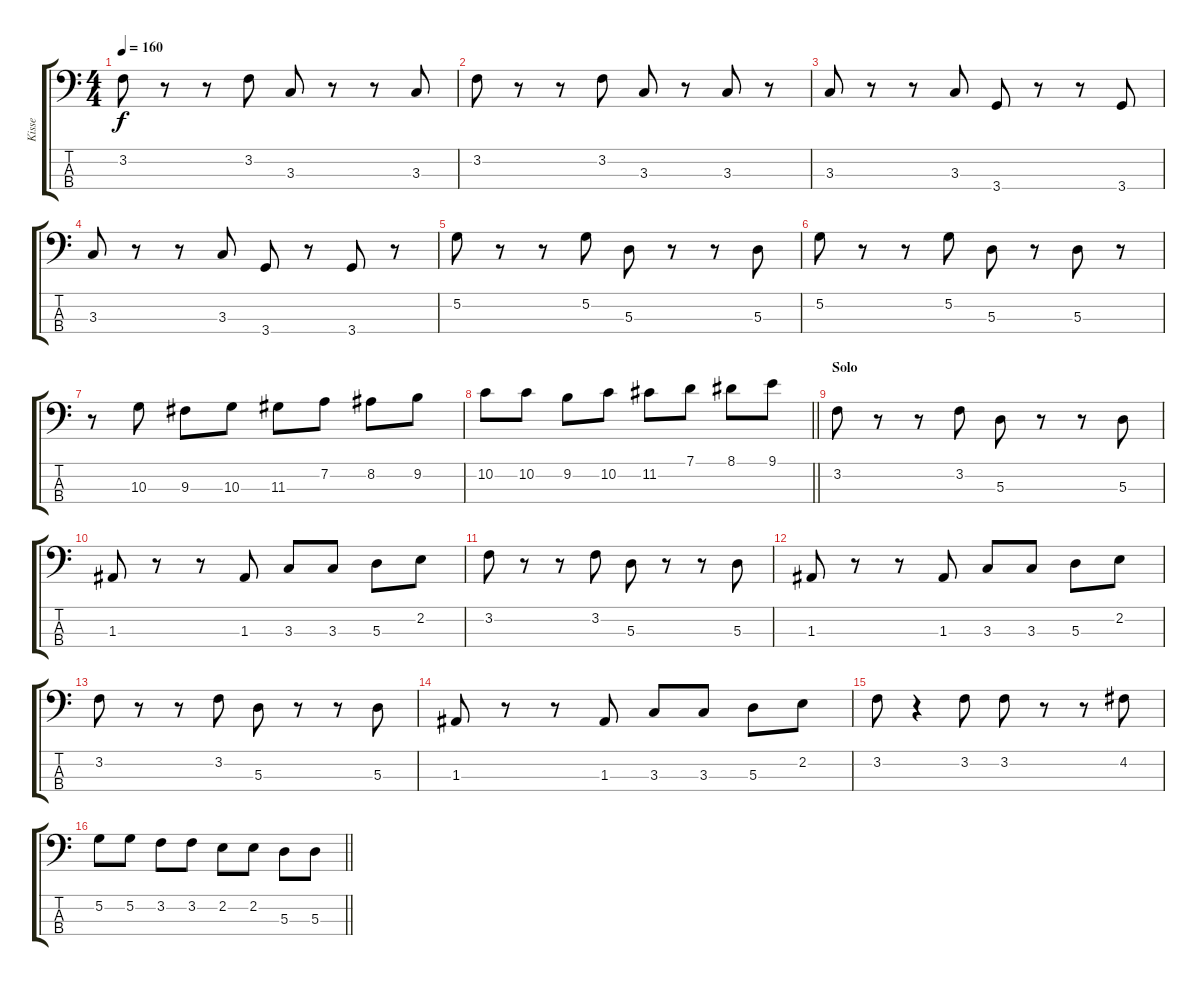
\track ("Kisse" "Kisse") {instrument electricbassfinger}
\staff {score tabs}
\tuning (G2 D2 A1 E1) {hide}
\ts (4 4)
\tempo 160
\clef f4
\ks c
3.2.8{dy f} r.8 r.8 3.2.8 3.3.8 r.8 r.8 3.3.8 |
3.2.8 r.8 r.8 3.2.8 3.3.8 r.8 3.3.8 r.8 |
3.3.8 r.8 r.8 3.3.8 3.4.8 r.8 r.8 3.4.8 |
3.3.8 r.8 r.8 3.3.8 3.4.8 r.8 3.4.8 r.8 |
5.2.8 r.8 r.8 5.2.8 5.3.8 r.8 r.8 5.3.8 |
5.2.8 r.8 r.8 5.2.8 5.3.8 r.8 5.3.8 r.8 |
r.8 10.3.8 9.3.8 10.3.8 11.3.8 7.2.8 8.2.8 9.2.8 |
\barLineRight lightlight
10.2.8 10.2.8 9.2.8 10.2.8 11.2.8 7.1.8 8.1.8 9.1.8 |
\section ("" "Solo")
3.2.8 r.8 r.8 3.2.8 5.3.8 r.8 r.8 5.3.8 |
1.3.8 r.8 r.8 1.3.8 3.3.8 3.3.8 5.3.8 2.2.8 |
3.2.8 r.8 r.8 3.2.8 5.3.8 r.8 r.8 5.3.8 |
1.3.8 r.8 r.8 1.3.8 3.3.8 3.3.8 5.3.8 2.2.8 |
3.2.8 r.8 r.8 3.2.8 5.3.8 r.8 r.8 5.3.8 |
1.3.8 r.8 r.8 1.3.8 3.3.8 3.3.8 5.3.8 2.2.8 |
3.2.8 r.4 3.2.8 3.2.8 r.8 r.8 4.2.8 |
\barLineRight lightlight
5.2.8 5.2.8 3.2.8 3.2.8 2.2.8 2.2.8 5.3.8 5.3.8
